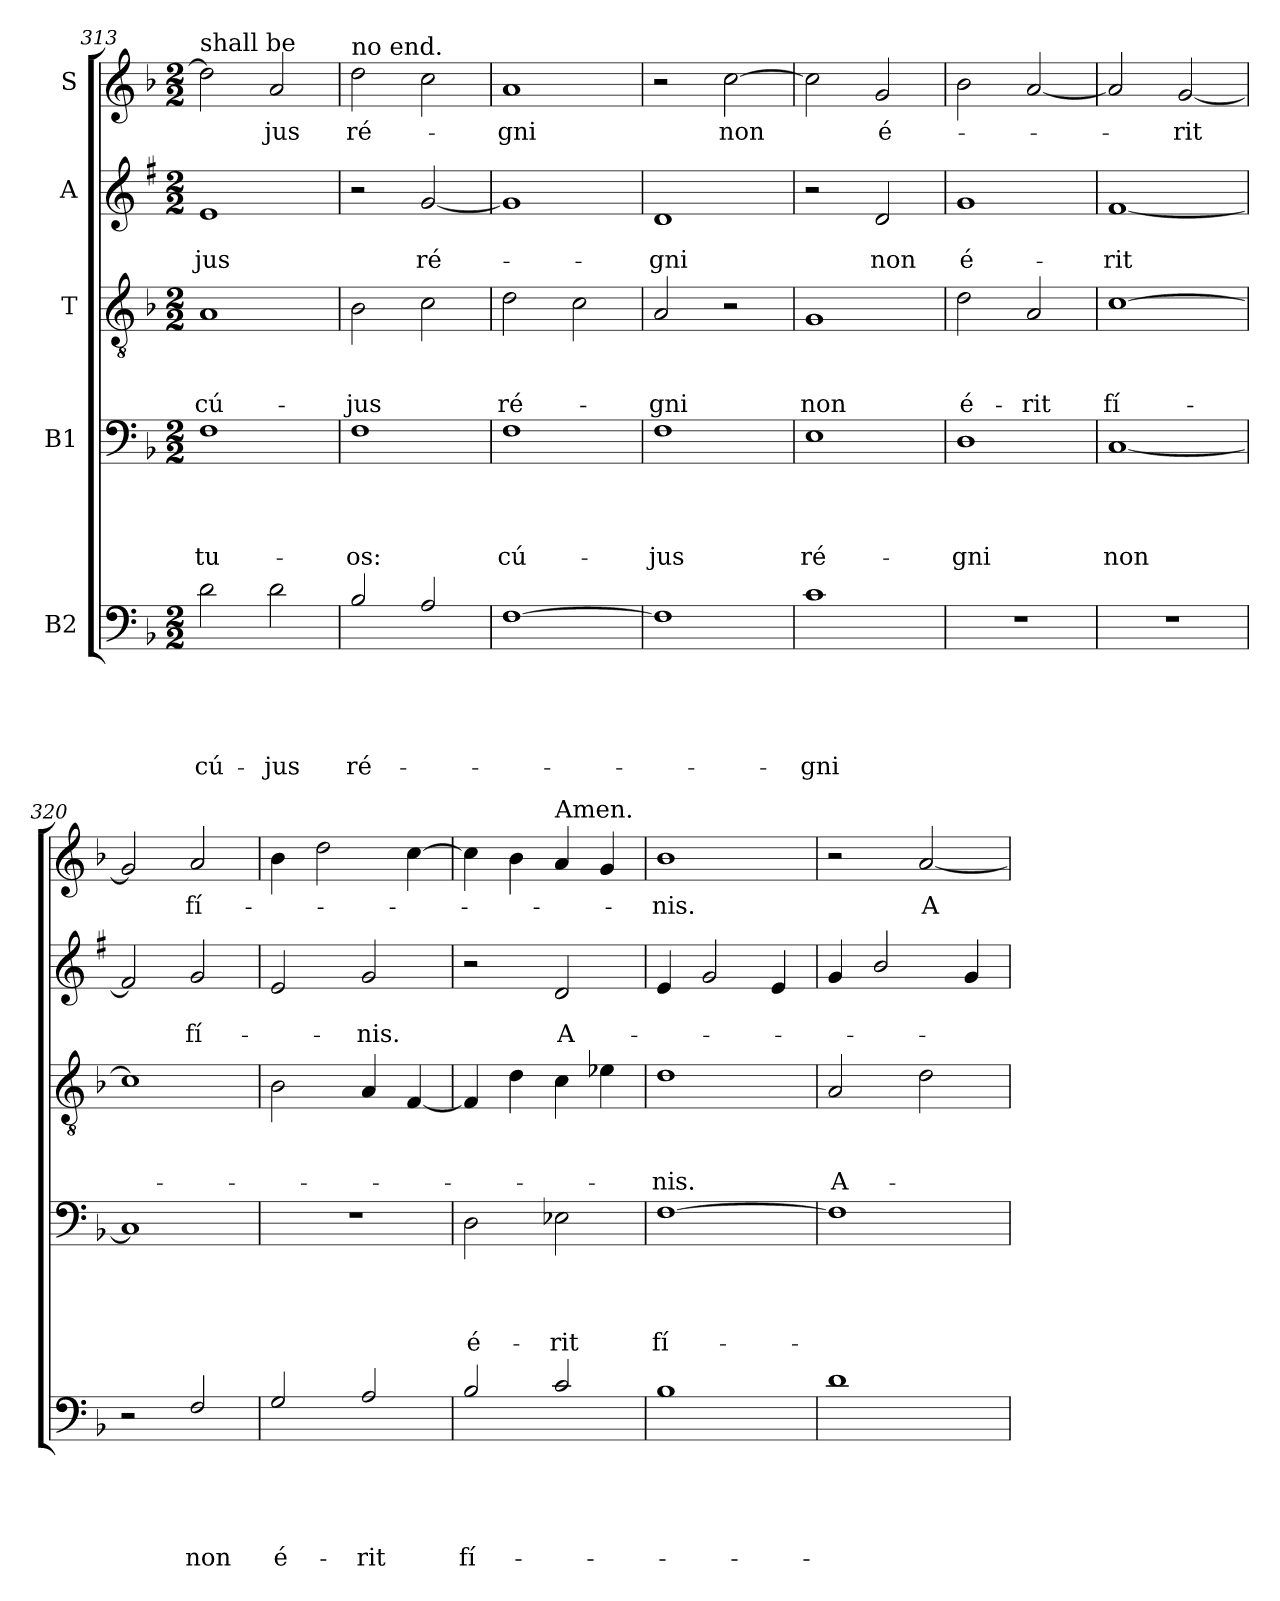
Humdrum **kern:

**kern	**text	**text	**text	**text	**text	**kern	**text	**text	**text	**text	**kern	**text	**text	**text	**kern	**text	**text	**kern	**text
*part5	*part5	*part5	*part5	*part5	*part5	*part4	*part4	*part4	*part4	*part4	*part3	*part3	*part3	*part3	*part2	*part2	*part2	*part1	*part1
*staff5	*staff5	*staff5	*staff5	*staff5	*staff5	*staff4	*staff4	*staff4	*staff4	*staff4	*staff3	*staff3	*staff3	*staff3	*staff2	*staff2	*staff2	*staff1	*staff1
*I"B2	*	*	*	*	*	*I"B1	*	*	*	*	*I"T	*	*	*	*I"A	*	*	*I"S	*
*clefF4	*	*	*	*	*	*clefF4	*	*	*	*	*clefGv2	*	*	*	*clefG2	*	*	*clefG2	*
*ITrd7c12	*	*	*	*	*	*	*	*	*	*	*	*	*	*	*ITrd1c2	*	*	*	*
*k[b-]	*	*	*	*	*	*k[b-]	*	*	*	*	*k[b-]	*	*	*	*k[b-]	*	*	*k[b-]	*
*F:	*	*	*	*	*	*F:	*	*	*	*	*F:	*	*	*	*F:	*	*	*F:	*
*M2/2	*	*	*	*	*	*M2/2	*	*	*	*	*M2/2	*	*	*	*M2/2	*	*	*M2/2	*
=313	=313	=313	=313	=313	=313	=313	=313	=313	=313	=313	=313	=313	=313	=313	=313	=313	=313	=313	=313
!	!	!	!	!	!	!	!	!	!	!	!	!	!	!	!	!	!	!LO:TX:a:t=shall be	!
!	!	!	!	!	!LO:LY:b	!	!	!	!	!LO:LY:b	!	!	!	!LO:LY:b	!	!	!LO:LY:b	!	!
2D\	.	.	.	.	cú-	1F	.	.	.	-tu-	1A	.	.	cú-	1d	.	-jus	2dd\]	.
!	!	!	!	!	!LO:LY:b	!	!	!	!	!	!	!	!	!	!	!	!	!	!LO:LY:b
2D\	.	.	.	.	-jus	.	.	.	.	.	.	.	.	.	.	.	.	2a/	-jus
=314	=314	=314	=314	=314	=314	=314	=314	=314	=314	=314	=314	=314	=314	=314	=314	=314	=314	=314	=314
!	!	!	!	!	!	!	!	!	!	!	!	!	!	!	!	!	!	!LO:TX:a:t=no end.	!
!	!	!	!	!	!LO:LY:b	!	!	!	!	!LO:LY:b	!	!	!	!LO:LY:b	!	!	!	!	!LO:LY:b
2BB-/	.	.	.	.	ré-	1F	.	.	.	-os:	2B-\	.	.	-jus	2r	.	.	2dd\	ré-
!	!	!	!	!	!	!	!	!	!	!	!	!	!	!	!	!	!LO:LY:b	!	!
2AA/	.	.	.	.	.	.	.	.	.	.	2c\	.	.	.	[2f/	.	ré-	2cc\	.
=315	=315	=315	=315	=315	=315	=315	=315	=315	=315	=315	=315	=315	=315	=315	=315	=315	=315	=315	=315
!	!	!	!	!	!	!	!	!	!	!LO:LY:b	!	!	!	!LO:LY:b	!	!	!	!	!LO:LY:b
[1FF	.	.	.	.	.	1F	.	.	.	cú-	2d\	.	.	ré-	1f]	.	.	1a	-gni
.	.	.	.	.	.	.	.	.	.	.	2c\	.	.	.	.	.	.	.	.
=316	=316	=316	=316	=316	=316	=316	=316	=316	=316	=316	=316	=316	=316	=316	=316	=316	=316	=316	=316
!	!	!	!	!	!	!	!	!	!	!LO:LY:b	!	!	!	!LO:LY:b	!	!	!LO:LY:b	!	!
1FF]	.	.	.	.	.	1F	.	.	.	-jus	2A/	.	.	-gni	1c	.	-gni	2r	.
!	!	!	!	!	!	!	!	!	!	!	!	!	!	!	!	!	!	!	!LO:LY:b
.	.	.	.	.	.	.	.	.	.	.	2r	.	.	.	.	.	.	[2cc\	non
!!LO:PB:g=z
=317	=317	=317	=317	=317	=317	=317	=317	=317	=317	=317	=317	=317	=317	=317	=317	=317	=317	=317	=317
!	!	!	!	!	!LO:LY:b	!	!	!	!	!LO:LY:b	!	!	!	!LO:LY:b	!	!	!	!	!
1C	.	.	.	.	-gni	1E	.	.	.	ré-	1G	.	.	non	2r	.	.	2cc\]	.
!	!	!	!	!	!	!	!	!	!	!	!	!	!	!	!	!	!LO:LY:b	!	!LO:LY:b
.	.	.	.	.	.	.	.	.	.	.	.	.	.	.	2c/	.	non	2g/	é-
=318	=318	=318	=318	=318	=318	=318	=318	=318	=318	=318	=318	=318	=318	=318	=318	=318	=318	=318	=318
!	!	!	!	!	!	!	!	!	!	!LO:LY:b	!	!	!	!LO:LY:b	!	!	!LO:LY:b	!	!
1r	.	.	.	.	.	1D	.	.	.	-gni	2d\	.	.	é-	1f	.	é-	2b-\	.
!	!	!	!	!	!	!	!	!	!	!	!	!	!	!LO:LY:b	!	!	!	!	!
.	.	.	.	.	.	.	.	.	.	.	2A/	.	.	-rit	.	.	.	[2a/	.
=319	=319	=319	=319	=319	=319	=319	=319	=319	=319	=319	=319	=319	=319	=319	=319	=319	=319	=319	=319
!	!	!	!	!	!	!	!	!	!	!LO:LY:b	!	!	!	!LO:LY:b	!	!	!LO:LY:b	!	!
1r	.	.	.	.	.	[1C	.	.	.	non	[1c	.	.	fí-	[1e	.	-rit	2a/]	.
!	!	!	!	!	!	!	!	!	!	!	!	!	!	!	!	!	!	!	!LO:LY:b
.	.	.	.	.	.	.	.	.	.	.	.	.	.	.	.	.	.	[2g/	-rit
=320	=320	=320	=320	=320	=320	=320	=320	=320	=320	=320	=320	=320	=320	=320	=320	=320	=320	=320	=320
2r	.	.	.	.	.	1C]	.	.	.	.	1c]	.	.	.	2e/]	.	.	2g/]	.
!	!	!	!	!	!LO:LY:b	!	!	!	!	!	!	!	!	!	!	!	!LO:LY:b	!	!LO:LY:b
2FF/	.	.	.	.	non	.	.	.	.	.	.	.	.	.	2f/	.	fí-	2a/	fí-
=321	=321	=321	=321	=321	=321	=321	=321	=321	=321	=321	=321	=321	=321	=321	=321	=321	=321	=321	=321
!	!	!	!	!	!LO:LY:b	!	!	!	!	!	!	!	!	!	!	!	!	!	!
2GG/	.	.	.	.	é-	1r	.	.	.	.	2B-\	.	.	.	2d/	.	.	4b-\	.
.	.	.	.	.	.	.	.	.	.	.	.	.	.	.	.	.	.	2dd\	.
!	!	!	!	!	!LO:LY:b	!	!	!	!	!	!	!	!	!	!	!	!LO:LY:b	!	!
2AA/	.	.	.	.	-rit	.	.	.	.	.	4A/	.	.	.	2f/	.	-nis.	.	.
.	.	.	.	.	.	.	.	.	.	.	[4F/	.	.	.	.	.	.	[4cc\	.
=322	=322	=322	=322	=322	=322	=322	=322	=322	=322	=322	=322	=322	=322	=322	=322	=322	=322	=322	=322
!	!	!	!	!	!LO:LY:b	!	!	!	!	!LO:LY:b	!	!	!	!	!	!	!	!	!
2BB-/	.	.	.	.	fí-	2D\	.	.	.	é-	4F/]	.	.	.	2r	.	.	4cc\]	.
.	.	.	.	.	.	.	.	.	.	.	4d\	.	.	.	.	.	.	4b-\	.
!	!	!	!	!	!	!	!	!	!	!	!	!	!	!	!	!	!	!LO:TX:a:t=Amen.	!
!	!	!	!	!	!	!	!	!	!	!LO:LY:b	!	!	!	!	!	!	!LO:LY:b	!	!
2C/	.	.	.	.	.	2E-\	.	.	.	-rit	4c\	.	.	.	2c/	.	A-	4a/	.
.	.	.	.	.	.	.	.	.	.	.	4e-\	.	.	.	.	.	.	4g/	.
=323	=323	=323	=323	=323	=323	=323	=323	=323	=323	=323	=323	=323	=323	=323	=323	=323	=323	=323	=323
!	!	!	!	!	!	!	!	!	!	!LO:LY:b	!	!	!	!LO:LY:b	!	!	!	!	!LO:LY:b
1BB-	.	.	.	.	.	[1F	.	.	.	fí-	1d	.	.	-nis.	4d/	.	.	1b-	-nis.
.	.	.	.	.	.	.	.	.	.	.	.	.	.	.	2f/	.	.	.	.
.	.	.	.	.	.	.	.	.	.	.	.	.	.	.	4d/	.	.	.	.
!!LO:LB:g=z
=324	=324	=324	=324	=324	=324	=324	=324	=324	=324	=324	=324	=324	=324	=324	=324	=324	=324	=324	=324
!	!	!	!	!	!	!	!	!	!	!	!	!	!	!LO:LY:b	!	!	!	!	!
1D	.	.	.	.	.	1F]	.	.	.	.	2A/	.	.	A-	4f/	.	.	2r	.
.	.	.	.	.	.	.	.	.	.	.	.	.	.	.	2a/	.	.	.	.
!	!	!	!	!	!	!	!	!	!	!	!	!	!	!	!	!	!	!	!LO:LY:b
.	.	.	.	.	.	.	.	.	.	.	2d\	.	.	.	.	.	.	[2a/	A-
.	.	.	.	.	.	.	.	.	.	.	.	.	.	.	4f/	.	.	.	.
=	=	=	=	=	=	=	=	=	=	=	=	=	=	=	=	=	=	=	=
*-	*-	*-	*-	*-	*-	*-	*-	*-	*-	*-	*-	*-	*-	*-	*-	*-	*-	*-	*-
